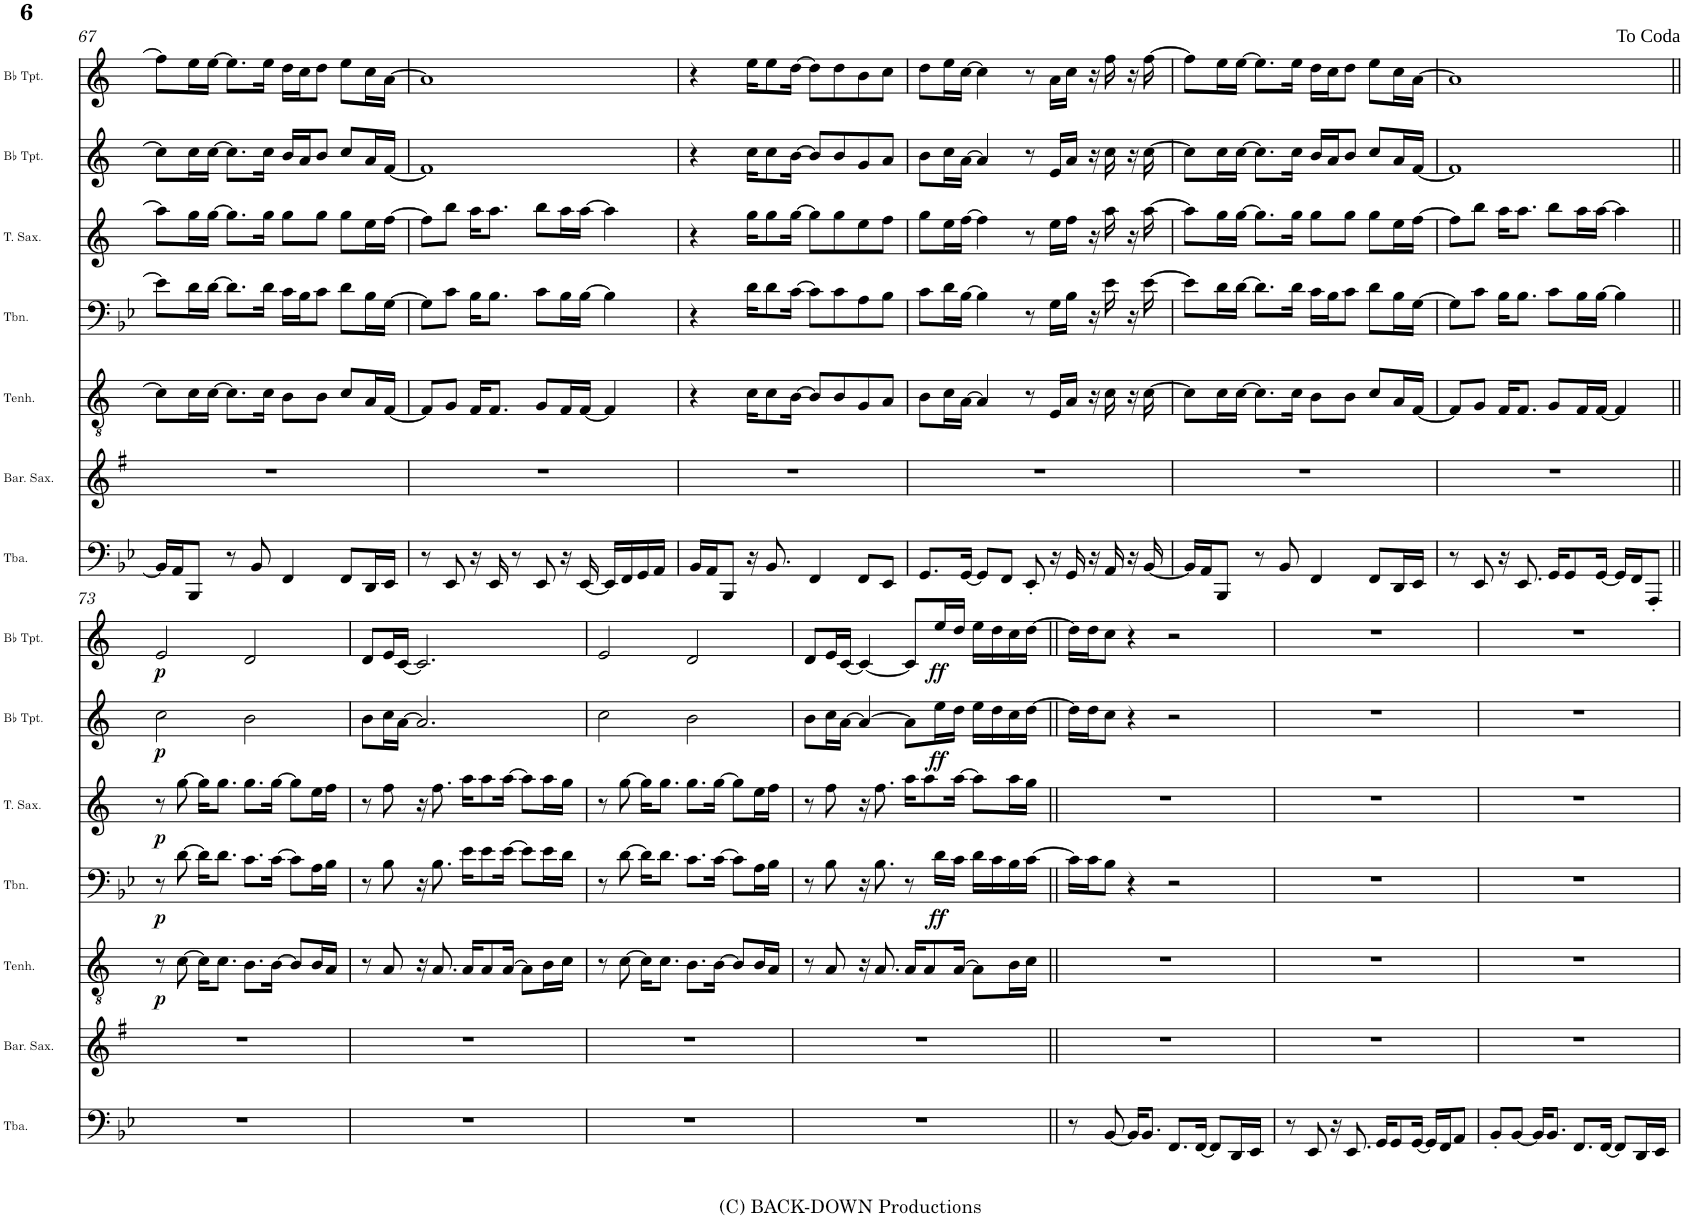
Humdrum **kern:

**kern	**kern	**kern	**dynam	**kern	**dynam	**kern	**dynam	**kern	**dynam	**kern	**dynam
*part7	*part6	*part5	*part5	*part4	*part4	*part3	*part3	*part2	*part2	*part1	*part1
*staff7	*staff6	*staff5	*staff5	*staff4	*staff4	*staff3	*staff3	*staff2	*staff2	*staff1	*staff1
*I"Tuba	*I"Baritone Saxophone	*I"Tenorhorn	*	*I"Trombone	*	*I"Tenor Saxophone	*	*I"Bb Trumpet	*	*I"Bb Trumpet	*
*I'Tba.	*I'Bar. Sax.	*I'Tenh.	*	*I'Tbn.	*	*I'T. Sax.	*	*I'Bb Tpt.	*	*I'Bb Tpt.	*
!!LO:PB:g=z
*clefF4	*clefG2	*clefGv2	*	*clefF4	*	*clefG2	*	*clefG2	*	*clefG2	*
*	*Trd12c21	*Trd1c2	*	*	*	*Trd8c14	*	*Trd1c2	*	*Trd1c2	*
*k[b-e-]	*k[f#]	*k[]	*	*k[b-e-]	*	*k[]	*	*k[]	*	*k[]	*
*M4/4	*M4/4	*M4/4	*	*M4/4	*	*M4/4	*	*M4/4	*	*M4/4	*
=67	=67	=67	=67	=67	=67	=67	=67	=67	=67	=67	=67
16BB-/LL]	1r	8c\L]	.	8e-\L]	.	8aa\L]	.	8cc\L]	.	8ff\L]	.
16AA/J	.	.	.	.	.	.	.	.	.	.	.
8BBB-/J	.	16c\L	.	16d\L	.	16gg\L	.	16cc\L	.	16ee\L	.
.	.	[16c\JJ	.	[16d\JJ	.	[16gg\JJ	.	[16cc\JJ	.	[16ee\JJ	.
8r	.	8.c\L]	.	8.d\L]	.	8.gg\L]	.	8.cc\L]	.	8.ee\L]	.
8BB-/	.	.	.	.	.	.	.	.	.	.	.
.	.	16c\Jk	.	16d\Jk	.	16gg\Jk	.	16cc\Jk	.	16ee\Jk	.
4FF/	.	8B\L	.	16c\LL	.	8gg\L	.	16b/LL	.	16dd\LL	.
.	.	.	.	16B-\J	.	.	.	16a/J	.	16cc\J	.
.	.	8B\J	.	8c\J	.	8gg\J	.	8b/J	.	8dd\J	.
8FF/L	.	8c/L	.	8d\L	.	8gg\L	.	8cc/L	.	8ee\L	.
16DD/L	.	16A/L	.	16B-\L	.	16ee\L	.	16a/L	.	16cc\L	.
16EE-/JJ	.	[16F/JJ	.	[16G\JJ	.	[16ff\JJ	.	[16f/JJ	.	[16a\JJ	.
=68	=68	=68	=68	=68	=68	=68	=68	=68	=68	=68	=68
8r	1r	8F/L]	.	8G\L]	.	8ff\L]	.	1f]	.	1a]	.
8EE-/	.	8G/J	.	8c\J	.	8bb\J	.	.	.	.	.
16r	.	16F/KL	.	16B-\KL	.	16aa\KL	.	.	.	.	.
16EE-/	.	8.F/J	.	8.B-\J	.	8.aa\J	.	.	.	.	.
8r	.	.	.	.	.	.	.	.	.	.	.
8EE-/	.	8G/L	.	8c\L	.	8bb\L	.	.	.	.	.
16r	.	16F/L	.	16B-\L	.	16aa\L	.	.	.	.	.
[16EE-/	.	[16F/JJ	.	[16B-\JJ	.	[16aa\JJ	.	.	.	.	.
16EE-/LL]	.	4F/]	.	4B-\]	.	4aa\]	.	.	.	.	.
16FF/	.	.	.	.	.	.	.	.	.	.	.
16GG/	.	.	.	.	.	.	.	.	.	.	.
16AA/JJ	.	.	.	.	.	.	.	.	.	.	.
=69	=69	=69	=69	=69	=69	=69	=69	=69	=69	=69	=69
16BB-/LL	1r	4r	.	4r	.	4r	.	4r	.	4r	.
16AA/J	.	.	.	.	.	.	.	.	.	.	.
8BBB-/J	.	.	.	.	.	.	.	.	.	.	.
16r	.	16c\KL	.	16d\KL	.	16gg\KL	.	16cc\KL	.	16ee\KL	.
8.BB-/	.	8c\	.	8d\	.	8gg\	.	8cc\	.	8ee\	.
.	.	[16B\Jk	.	[16c\Jk	.	[16gg\Jk	.	[16b\Jk	.	[16dd\Jk	.
4FF/	.	8B/L]	.	8c\L]	.	8gg\L]	.	8b/L]	.	8dd\L]	.
.	.	8B/	.	8c\	.	8gg\	.	8b/	.	8dd\	.
8FF/L	.	8G/	.	8A\	.	8ee\	.	8g/	.	8b\	.
8EE-/J	.	8A/J	.	8B-\J	.	8ff\J	.	8a/J	.	8cc\J	.
=70	=70	=70	=70	=70	=70	=70	=70	=70	=70	=70	=70
8.GG/L	1r	8B\L	.	8c\L	.	8gg\L	.	8b\L	.	8dd\L	.
.	.	16c\L	.	16d\L	.	16ee\L	.	16cc\L	.	16ee\L	.
[16GG/Jk	.	[16A\JJ	.	[16B-\JJ	.	[16ff\JJ	.	[16a\JJ	.	[16cc\JJ	.
8GG/L]	.	4A/]	.	4B-\]	.	4ff\]	.	4a/]	.	4cc\]	.
8FF/J	.	.	.	.	.	.	.	.	.	.	.
8EE-'/	.	8r	.	8r	.	8r	.	8r	.	8r	.
16r	.	16E/LL	.	16G\LL	.	16ee\LL	.	16e/LL	.	16a\LL	.
16GG/	.	16A/JJ	.	16B-\JJ	.	16ff\JJ	.	16a/JJ	.	16cc\JJ	.
16r	.	16r	.	16r	.	16r	.	16r	.	16r	.
16AA/	.	16c\	.	16e-\	.	16aa\	.	16cc\	.	16ff\	.
16r	.	16r	.	16r	.	16r	.	16r	.	16r	.
[16BB-/	.	[16c\	.	[16e-\	.	[16aa\	.	[16cc\	.	[16ff\	.
=71	=71	=71	=71	=71	=71	=71	=71	=71	=71	=71	=71
16BB-/LL]	1r	8c\L]	.	8e-\L]	.	8aa\L]	.	8cc\L]	.	8ff\L]	.
16AA/J	.	.	.	.	.	.	.	.	.	.	.
8BBB-/J	.	16c\L	.	16d\L	.	16gg\L	.	16cc\L	.	16ee\L	.
.	.	[16c\JJ	.	[16d\JJ	.	[16gg\JJ	.	[16cc\JJ	.	[16ee\JJ	.
8r	.	8.c\L]	.	8.d\L]	.	8.gg\L]	.	8.cc\L]	.	8.ee\L]	.
8BB-/	.	.	.	.	.	.	.	.	.	.	.
.	.	16c\Jk	.	16d\Jk	.	16gg\Jk	.	16cc\Jk	.	16ee\Jk	.
4FF/	.	8B\L	.	16c\LL	.	8gg\L	.	16b/LL	.	16dd\LL	.
.	.	.	.	16B-\J	.	.	.	16a/J	.	16cc\J	.
.	.	8B\J	.	8c\J	.	8gg\J	.	8b/J	.	8dd\J	.
8FF/L	.	8c/L	.	8d\L	.	8gg\L	.	8cc/L	.	8ee\L	.
16DD/L	.	16A/L	.	16B-\L	.	16ee\L	.	16a/L	.	16cc\L	.
16EE-/JJ	.	[16F/JJ	.	[16G\JJ	.	[16ff\JJ	.	[16f/JJ	.	[16a\JJ	.
=72	=72	=72	=72	=72	=72	=72	=72	=72	=72	=72	=72
8r	1r	8F/L]	.	8G\L]	.	8ff\L]	.	1f]	.	1a]	.
8EE-/	.	8G/J	.	8c\J	.	8bb\J	.	.	.	.	.
16r	.	16F/KL	.	16B-\KL	.	16aa\KL	.	.	.	.	.
8.EE-/	.	8.F/J	.	8.B-\J	.	8.aa\J	.	.	.	.	.
16GG/KL	.	8G/L	.	8c\L	.	8bb\L	.	.	.	.	.
8GG/	.	.	.	.	.	.	.	.	.	.	.
.	.	16F/L	.	16B-\L	.	16aa\L	.	.	.	.	.
[16GG/Jk	.	[16F/JJ	.	[16B-\JJ	.	[16aa\JJ	.	.	.	.	.
16GG/LL]	.	4F/]	.	4B-\]	.	4aa\]	.	.	.	.	.
16FF/J	.	.	.	.	.	.	.	.	.	.	.
8AAA'/J	.	.	.	.	.	.	.	.	.	.	.
!	!	!	!	!	!	!	!	!	!	!LO:TX:a:t=<font face="Times New Roman"/>To Coda	!
!!LO:LB:g=z
=73||	=73||	=73||	=73||	=73||	=73||	=73||	=73||	=73||	=73||	=73||	=73||
!	!	!	!LO:DY:b	!	!LO:DY:b	!	!LO:DY:b	!	!LO:DY:b	!	!LO:DY:b
1r	1r	8r	p	8r	p	8r	p	2cc\	p	2e/	p
.	.	[8c\	.	[8d\	.	[8gg\	.	.	.	.	.
.	.	16c\KL]	.	16d\KL]	.	16gg\KL]	.	.	.	.	.
.	.	8.c\J	.	8.d\J	.	8.gg\J	.	.	.	.	.
.	.	8.B\L	.	8.c\L	.	8.gg\L	.	2b\	.	2d/	.
.	.	[16B\Jk	.	[16c\Jk	.	[16gg\Jk	.	.	.	.	.
.	.	8B/L]	.	8c\L]	.	8gg\L]	.	.	.	.	.
.	.	16B/L	.	16A\L	.	16ee\L	.	.	.	.	.
.	.	16A/JJ	.	16B-\JJ	.	16ff\JJ	.	.	.	.	.
=74	=74	=74	=74	=74	=74	=74	=74	=74	=74	=74	=74
1r	1r	8r	.	8r	.	8r	.	8b\L	.	8d/L	.
.	.	8A/	.	8B-\	.	8ff\	.	16cc\L	.	16e/L	.
.	.	.	.	.	.	.	.	[16a\JJ	.	[16c/JJ	.
.	.	16r	.	16r	.	16r	.	2.a/]	.	2.c/]	.
.	.	8.A/	.	8.B-\	.	8.ff\	.	.	.	.	.
.	.	16A/KL	.	16e-\KL	.	16aa\KL	.	.	.	.	.
.	.	8A/	.	8e-\	.	8aa\	.	.	.	.	.
.	.	[16A/Jk	.	[16e-\Jk	.	[16aa\Jk	.	.	.	.	.
.	.	8A\L]	.	8e-\L]	.	8aa\L]	.	.	.	.	.
.	.	16B\L	.	16e-\L	.	16aa\L	.	.	.	.	.
.	.	16c\JJ	.	16d\JJ	.	16gg\JJ	.	.	.	.	.
=75	=75	=75	=75	=75	=75	=75	=75	=75	=75	=75	=75
1r	1r	8r	.	8r	.	8r	.	2cc\	.	2e/	.
.	.	[8c\	.	[8d\	.	[8gg\	.	.	.	.	.
.	.	16c\KL]	.	16d\KL]	.	16gg\KL]	.	.	.	.	.
.	.	8.c\J	.	8.d\J	.	8.gg\J	.	.	.	.	.
.	.	8.B\L	.	8.c\L	.	8.gg\L	.	2b\	.	2d/	.
.	.	[16B\Jk	.	[16c\Jk	.	[16gg\Jk	.	.	.	.	.
.	.	8B/L]	.	8c\L]	.	8gg\L]	.	.	.	.	.
.	.	16B/L	.	16A\L	.	16ee\L	.	.	.	.	.
.	.	16A/JJ	.	16B-\JJ	.	16ff\JJ	.	.	.	.	.
=76	=76	=76	=76	=76	=76	=76	=76	=76	=76	=76	=76
1r	1r	8r	.	8r	.	8r	.	8b\L	.	8d/L	.
.	.	8A/	.	8B-\	.	8ff\	.	16cc\L	.	16e/L	.
.	.	.	.	.	.	.	.	[16a\JJ	.	[16c/JJ	.
.	.	16r	.	16r	.	16r	.	4a/_	.	4c/_	.
.	.	8.A/	.	8.B-\	.	8.ff\	.	.	.	.	.
.	.	16A/KL	.	8r	.	16aa\KL	.	8a\L]	.	8c/L]	.
.	.	8A/	.	.	.	8aa\	.	.	.	.	.
!	!	!	!	!	!LO:DY:b	!	!	!	!LO:DY:b	!	!LO:DY:b
.	.	.	.	16d\LL	ff	.	.	16ee\L	ff	16ee/L	ff
.	.	[16A/Jk	.	16c\JJ	.	[16aa\Jk	.	16dd\JJ	.	16dd/JJ	.
.	.	8A\L]	.	16d\LL	.	8aa\L]	.	16ee\LL	.	16ee\LL	.
.	.	.	.	16c\	.	.	.	16dd\	.	16dd\	.
.	.	16B\L	.	16B-\	.	16aa\L	.	16cc\	.	16cc\	.
.	.	16c\JJ	.	[16c\JJ	.	16gg\JJ	.	[16dd\JJ	.	[16dd\JJ	.
=77||	=77||	=77||	=77||	=77||	=77||	=77||	=77||	=77||	=77||	=77||	=77||
8r	1r	1r	.	16c\LL]	.	1r	.	16dd\LL]	.	16dd\LL]	.
.	.	.	.	16c\J	.	.	.	16dd\J	.	16dd\J	.
[8BB-/	.	.	.	8B-\J	.	.	.	8cc\J	.	8cc\J	.
16BB-/KL]	.	.	.	4r	.	.	.	4r	.	4r	.
8.BB-/J	.	.	.	.	.	.	.	.	.	.	.
8.FF/L	.	.	.	2r	.	.	.	2r	.	2r	.
[16FF/Jk	.	.	.	.	.	.	.	.	.	.	.
8FF/L]	.	.	.	.	.	.	.	.	.	.	.
16DD/L	.	.	.	.	.	.	.	.	.	.	.
16EE-/JJ	.	.	.	.	.	.	.	.	.	.	.
=78	=78	=78	=78	=78	=78	=78	=78	=78	=78	=78	=78
8r	1r	1r	.	1r	.	1r	.	1r	.	1r	.
8EE-/	.	.	.	.	.	.	.	.	.	.	.
16r	.	.	.	.	.	.	.	.	.	.	.
8.EE-/	.	.	.	.	.	.	.	.	.	.	.
16GG/KL	.	.	.	.	.	.	.	.	.	.	.
8GG/	.	.	.	.	.	.	.	.	.	.	.
[16GG/Jk	.	.	.	.	.	.	.	.	.	.	.
16GG/LL]	.	.	.	.	.	.	.	.	.	.	.
16FF/J	.	.	.	.	.	.	.	.	.	.	.
8AA/J	.	.	.	.	.	.	.	.	.	.	.
=79	=79	=79	=79	=79	=79	=79	=79	=79	=79	=79	=79
8BB-'/L	1r	1r	.	1r	.	1r	.	1r	.	1r	.
[8BB-/J	.	.	.	.	.	.	.	.	.	.	.
16BB-/KL]	.	.	.	.	.	.	.	.	.	.	.
8.BB-/J	.	.	.	.	.	.	.	.	.	.	.
8.FF/L	.	.	.	.	.	.	.	.	.	.	.
[16FF/Jk	.	.	.	.	.	.	.	.	.	.	.
8FF/L]	.	.	.	.	.	.	.	.	.	.	.
16DD/L	.	.	.	.	.	.	.	.	.	.	.
16EE-/JJ	.	.	.	.	.	.	.	.	.	.	.
=	=	=	=	=	=	=	=	=	=	=	=
*-	*-	*-	*-	*-	*-	*-	*-	*-	*-	*-	*-
